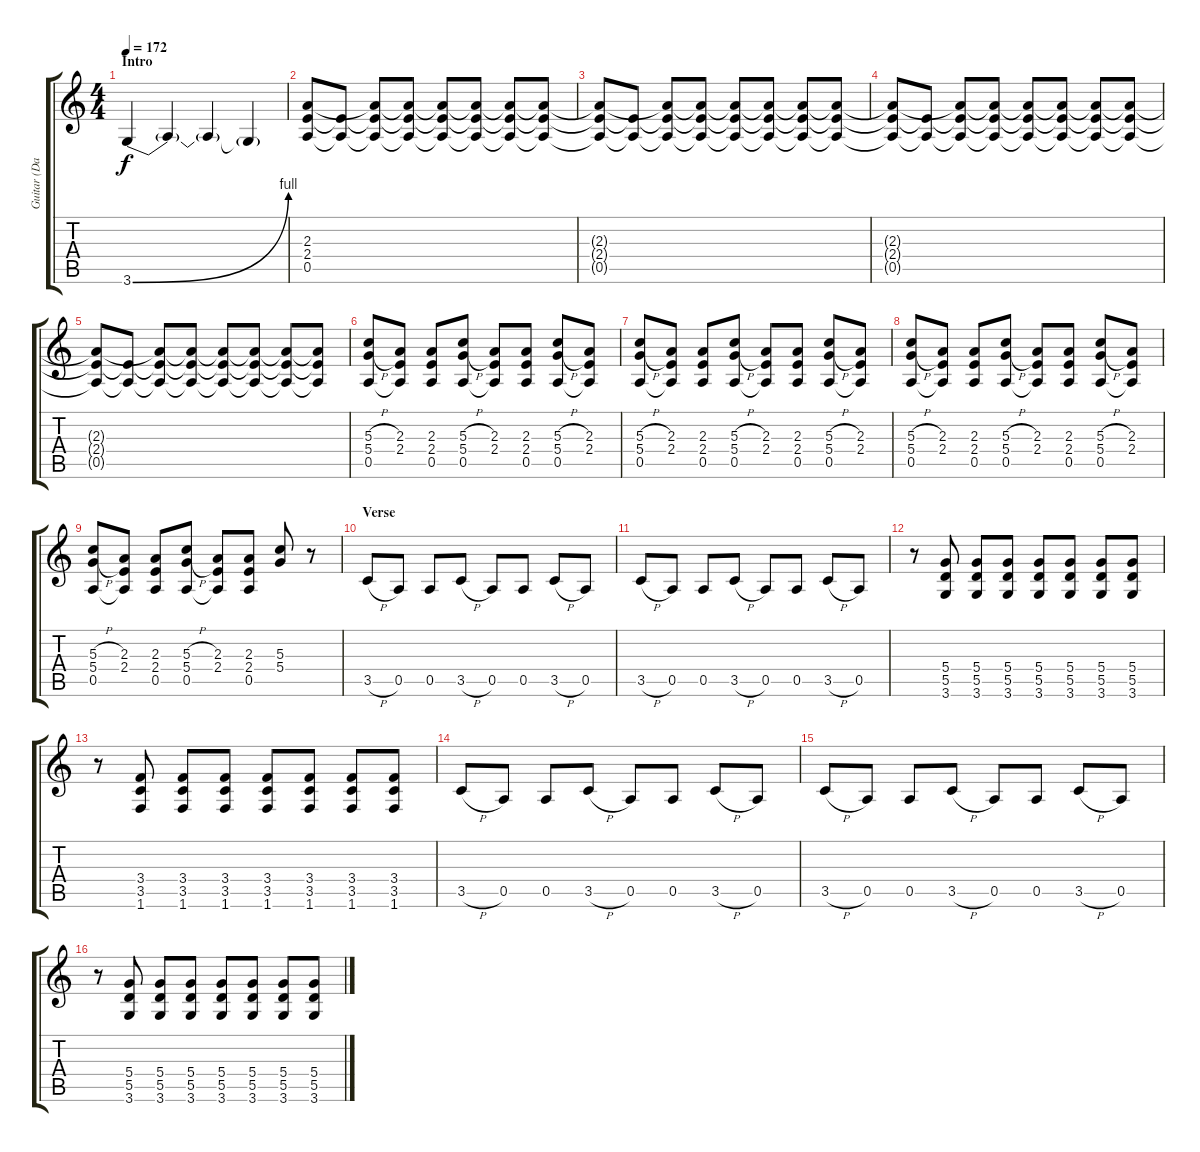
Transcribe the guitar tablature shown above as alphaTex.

\track ("Guitar (Dave)" "Guitar (Da") {instrument distortionguitar}
\staff {score tabs}
\tuning (E4 B3 G3 D3 A2 E2) {hide}
\ts (4 4)
\section ("" "Intro")
\tempo 172
\clef g2
\ks c
3.6{be (bend 0 0 60 4)}.4{dy f instrument distortionguitar} 3.6{t}.4 3.6{t}.4 3.6{t}.4 |
(2.3 2.4 0.5).8 (2.4{t} 0.5{t}).8 (2.3{t} 2.4{t} 0.5{t}).8 (2.3{t} 2.4{t} 0.5{t}).8 (2.3{t} 2.4{t} 0.5{t}).8 (2.3{t} 2.4{t} 0.5{t}).8 (2.3{t} 2.4{t} 0.5{t}).8 (2.3{t} 2.4{t} 0.5{t}).8 |
(2.3{t} 2.4{t} 0.5{t}).8 (2.4{t} 0.5{t}).8 (2.3{t} 2.4{t} 0.5{t}).8 (2.3{t} 2.4{t} 0.5{t}).8 (2.3{t} 2.4{t} 0.5{t}).8 (2.3{t} 2.4{t} 0.5{t}).8 (2.3{t} 2.4{t} 0.5{t}).8 (2.3{t} 2.4{t} 0.5{t}).8 |
(2.3{t} 2.4{t} 0.5{t}).8 (2.4{t} 0.5{t}).8 (2.3{t} 2.4{t} 0.5{t}).8 (2.3{t} 2.4{t} 0.5{t}).8 (2.3{t} 2.4{t} 0.5{t}).8 (2.3{t} 2.4{t} 0.5{t}).8 (2.3{t} 2.4{t} 0.5{t}).8 (2.3{t} 2.4{t} 0.5{t}).8 |
(2.3{t} 2.4{t} 0.5{t}).8 (2.4{t} 0.5{t}).8 (2.3{t} 2.4{t} 0.5{t}).8 (2.3{t} 2.4{t} 0.5{t}).8 (2.3{t} 2.4{t} 0.5{t}).8 (2.3{t} 2.4{t} 0.5{t}).8 (2.3{t} 2.4{t} 0.5{t}).8 (2.3{t} 2.4{t} 0.5{t}).8 |
(5.3{h} 5.4{h} 0.5).8 (2.3 2.4 0.5{t}).8 (2.3 2.4 0.5).8 (5.3{h} 5.4{h} 0.5).8 (2.3 2.4 0.5{t}).8 (2.3 2.4 0.5).8 (5.3{h} 5.4{h} 0.5).8 (2.3 2.4 0.5{t}).8 |
(5.3{h} 5.4{h} 0.5).8 (2.3 2.4 0.5{t}).8 (2.3 2.4 0.5).8 (5.3{h} 5.4{h} 0.5).8 (2.3 2.4 0.5{t}).8 (2.3 2.4 0.5).8 (5.3{h} 5.4{h} 0.5).8 (2.3 2.4 0.5{t}).8 |
(5.3{h} 5.4{h} 0.5).8 (2.3 2.4 0.5{t}).8 (2.3 2.4 0.5).8 (5.3{h} 5.4{h} 0.5).8 (2.3 2.4 0.5{t}).8 (2.3 2.4 0.5).8 (5.3{h} 5.4{h} 0.5).8 (2.3 2.4 0.5{t}).8 |
(5.3{h} 5.4{h} 0.5).8 (2.3 2.4 0.5{t}).8 (2.3 2.4 0.5).8 (5.3{h} 5.4{h} 0.5).8 (2.3 2.4 0.5{t}).8 (2.3 2.4 0.5).8 (5.3 5.4).8 r.8 |
\section ("" "Verse")
3.5{h}.8 0.5.8 0.5.8 3.5{h}.8 0.5.8 0.5.8 3.5{h}.8 0.5.8 |
3.5{h}.8 0.5.8 0.5.8 3.5{h}.8 0.5.8 0.5.8 3.5{h}.8 0.5.8 |
r.8 (5.4 5.5 3.6).8 (5.4 5.5 3.6).8 (5.4 5.5 3.6).8 (5.4 5.5 3.6).8 (5.4 5.5 3.6).8 (5.4 5.5 3.6).8 (5.4 5.5 3.6).8 |
r.8 (3.4 3.5 1.6).8 (3.4 3.5 1.6).8 (3.4 3.5 1.6).8 (3.4 3.5 1.6).8 (3.4 3.5 1.6).8 (3.4 3.5 1.6).8 (3.4 3.5 1.6).8 |
3.5{h}.8 0.5.8 0.5.8 3.5{h}.8 0.5.8 0.5.8 3.5{h}.8 0.5.8 |
3.5{h}.8 0.5.8 0.5.8 3.5{h}.8 0.5.8 0.5.8 3.5{h}.8 0.5.8 |
r.8 (5.4 5.5 3.6).8 (5.4 5.5 3.6).8 (5.4 5.5 3.6).8 (5.4 5.5 3.6).8 (5.4 5.5 3.6).8 (5.4 5.5 3.6).8 (5.4 5.5 3.6).8
